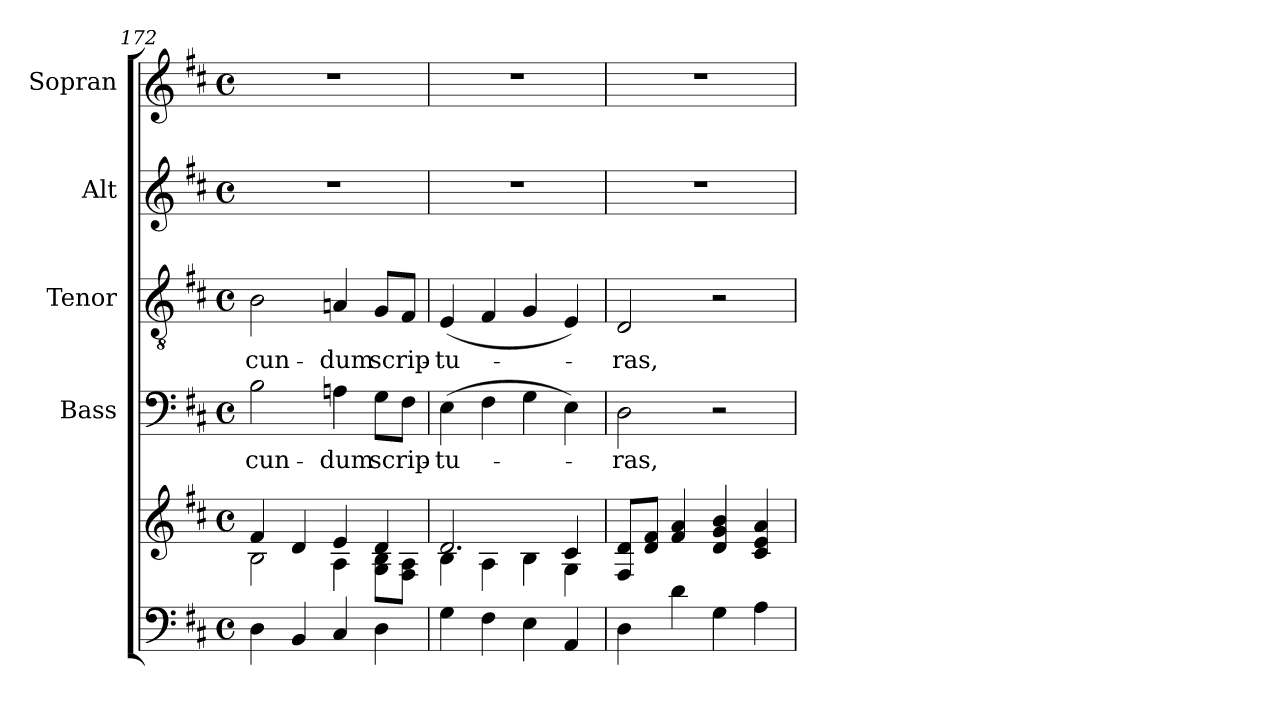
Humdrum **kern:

**kern	**kern	**kern	**text	**kern	**text	**kern	**kern
*part5	*part5	*part4	*part4	*part3	*part3	*part2	*part1
*staff6	*staff5	*staff4	*staff4	*staff3	*staff3	*staff2	*staff1
*	*	*I"Bass	*	*I"Tenor	*	*I"Alt	*I"Sopran
*	*	*I'B.	*	*I'T.	*	*I'A.	*I'S.
*clefF4	*clefG2	*clefF4	*	*clefGv2	*	*clefG2	*clefG2
*k[f#c#]	*k[f#c#]	*k[f#c#]	*	*k[f#c#]	*	*k[f#c#]	*k[f#c#]
*D:	*D:	*D:	*	*D:	*	*D:	*D:
*M4/4	*M4/4	*M4/4	*	*M4/4	*	*M4/4	*M4/4
*met(c)	*met(c)	*met(c)	*	*met(c)	*	*met(c)	*met(c)
=172	=172	=172	=172	=172	=172	=172	=172
*	*^	*	*	*	*	*	*
!	!	!	!	!LO:LY:b	!	!LO:LY:b	!	!
4D\	4f#/	2B\	2B\	-cun-	2B\	-cun-	1r	1r
4BB/	4d/	.	.	.	.	.	.	.
!	!	!	!	!LO:LY:b	!	!LO:LY:b	!	!
4C#/	4e/	4A\	4An\	-dum	4An/	-dum	.	.
!	!	!	!	!LO:LY:b	!	!LO:LY:b	!	!
4D\	4d/	8G\ 8B\L	8G\L	scrip-	8G/L	scrip-	.	.
.	.	8F#\ 8A\J	8F#\J	.	8F#/J	.	.	.
=173	=173	=173	=173	=173	=173	=173	=173	=173
!	!	!	!	!LO:LY:b	!	!LO:LY:b	!	!
4G\	2.d/	4B\	(>4E\	-tu-	(<4E/	-tu-	1r	1r
4F#\	.	4A\	4F#\	.	4F#/	.	.	.
4E\	.	4B\	4G\	.	4G/	.	.	.
4AA/	4c#/	4G\	4E\)	.	4E/)	.	.	.
!!LO:LB:g=z
=174	=174	=174	=174	=174	=174	=174	=174	=174
!	!	!	!	!LO:LY:b	!	!LO:LY:b	!	!
*	*v	*v	*	*	*	*	*	*
4D\	8F#/ 8d/L	2D\	-ras,	2D/	-ras,	1r	1r
.	8d/ 8f#/J	.	.	.	.	.	.
4d\	4f#/ 4a/	.	.	.	.	.	.
4G\	4d/ 4g/ 4b/	2r	.	2r	.	.	.
4A\	4c#/ 4e/ 4a/	.	.	.	.	.	.
=	=	=	=	=	=	=	=
*-	*-	*-	*-	*-	*-	*-	*-
